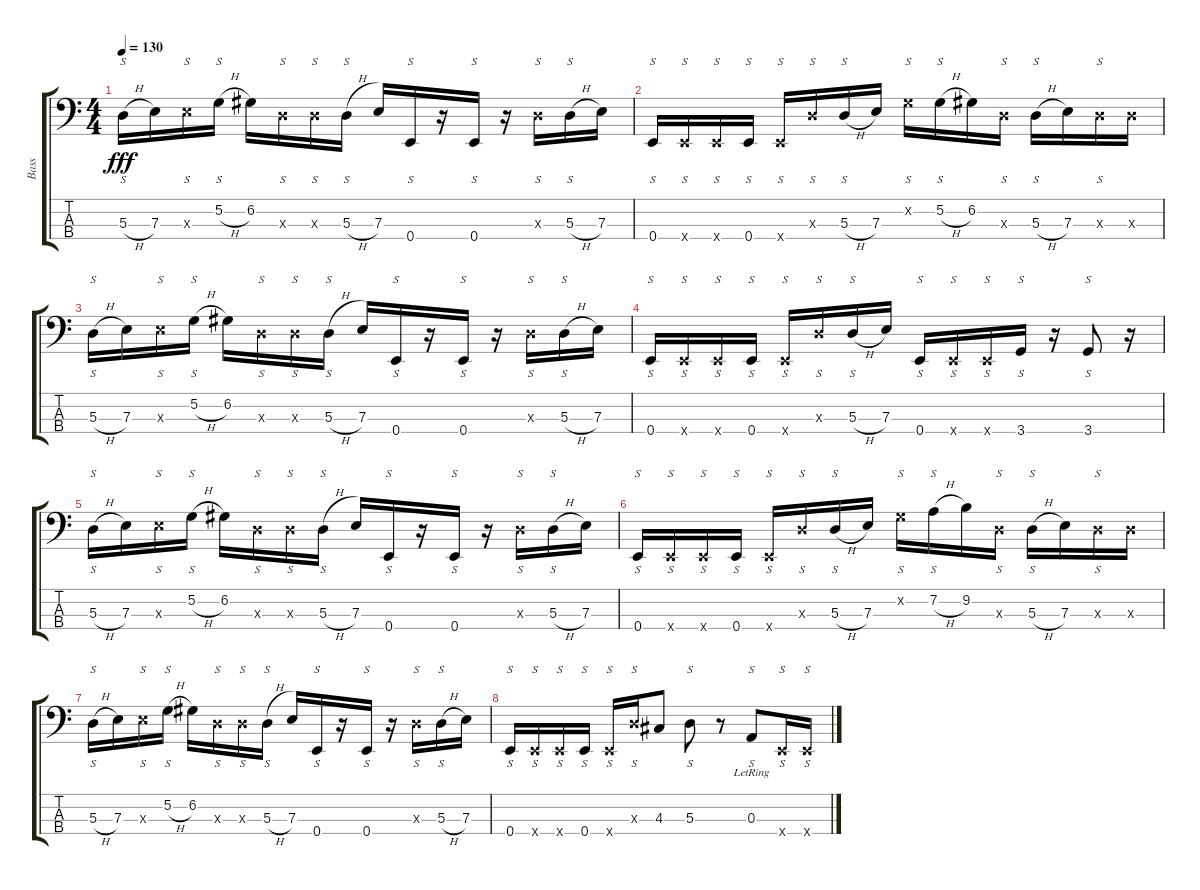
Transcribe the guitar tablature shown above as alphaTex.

\track ("Bass" "Bass") {solo instrument slapbass1}
\staff {score tabs}
\tuning (G2 D2 A1 E1) {hide}
\ts (4 4)
\tempo 130
\clef f4
\ks c
5.3{h}.16{s dy fff} 7.3.16 7.3{x}.16{s} 5.2{h}.16{s} 6.2.16 5.3{x}.16{s} 5.3{x}.16{s} 5.3{h}.16{s} 7.3.16 0.4.16{s} r.16 0.4.16{s} r.16 5.3{x}.16{s} 5.3{h}.16{s} 7.3.16 |
0.4.16{s} 0.4{x}.16{s} 0.4{x}.16{s} 0.4.16{s} 0.4{x}.16{s} 5.3{x}.16{s} 5.3{h}.16{s} 7.3.16 5.2{x}.16{s} 5.2{h}.16{s} 6.2.16 5.3{x}.16{s} 5.3{h}.16{s} 7.3.16 5.3{x}.16{s} 5.3{x}.16 |
5.3{h}.16{s} 7.3.16 7.3{x}.16{s} 5.2{h}.16{s} 6.2.16 5.3{x}.16{s} 5.3{x}.16{s} 5.3{h}.16{s} 7.3.16 0.4.16{s} r.16 0.4.16{s} r.16 5.3{x}.16{s} 5.3{h}.16{s} 7.3.16 |
0.4.16{s} 0.4{x}.16{s} 0.4{x}.16{s} 0.4.16{s} 0.4{x}.16{s} 5.3{x}.16{s} 5.3{h}.16{s} 7.3.16 0.4.16{s} 0.4{x}.16{s} 0.4{x}.16{s} 3.4.16{s} r.16 3.4.8{s} r.16 |
5.3{h}.16{s} 7.3.16 7.3{x}.16{s} 5.2{h}.16{s} 6.2.16 5.3{x}.16{s} 5.3{x}.16{s} 5.3{h}.16{s} 7.3.16 0.4.16{s} r.16 0.4.16{s} r.16 5.3{x}.16{s} 5.3{h}.16{s} 7.3.16 |
0.4.16{s} 0.4{x}.16{s} 0.4{x}.16{s} 0.4.16{s} 0.4{x}.16{s} 5.3{x}.16{s} 5.3{h}.16{s} 7.3.16 5.2{x}.16{s} 7.2{h}.16{s} 9.2.16 5.3{x}.16{s} 5.3{h}.16{s} 7.3.16 5.3{x}.16{s} 5.3{x}.16 |
5.3{h}.16{s} 7.3.16 7.3{x}.16{s} 5.2{h}.16{s} 6.2.16 5.3{x}.16{s} 5.3{x}.16{s} 5.3{h}.16{s} 7.3.16 0.4.16{s} r.16 0.4.16{s} r.16 5.3{x}.16{s} 5.3{h}.16{s} 7.3.16 |
0.4.16{s} 0.4{x}.16{s} 0.4{x}.16{s} 0.4.16{s} 0.4{x}.16{s} 5.3{x}.16{s} 4.3.8 5.3.8{s} r.8 0.3{lr}.8{s} 0.4{x}.16{s} 0.4{x}.16{s}
